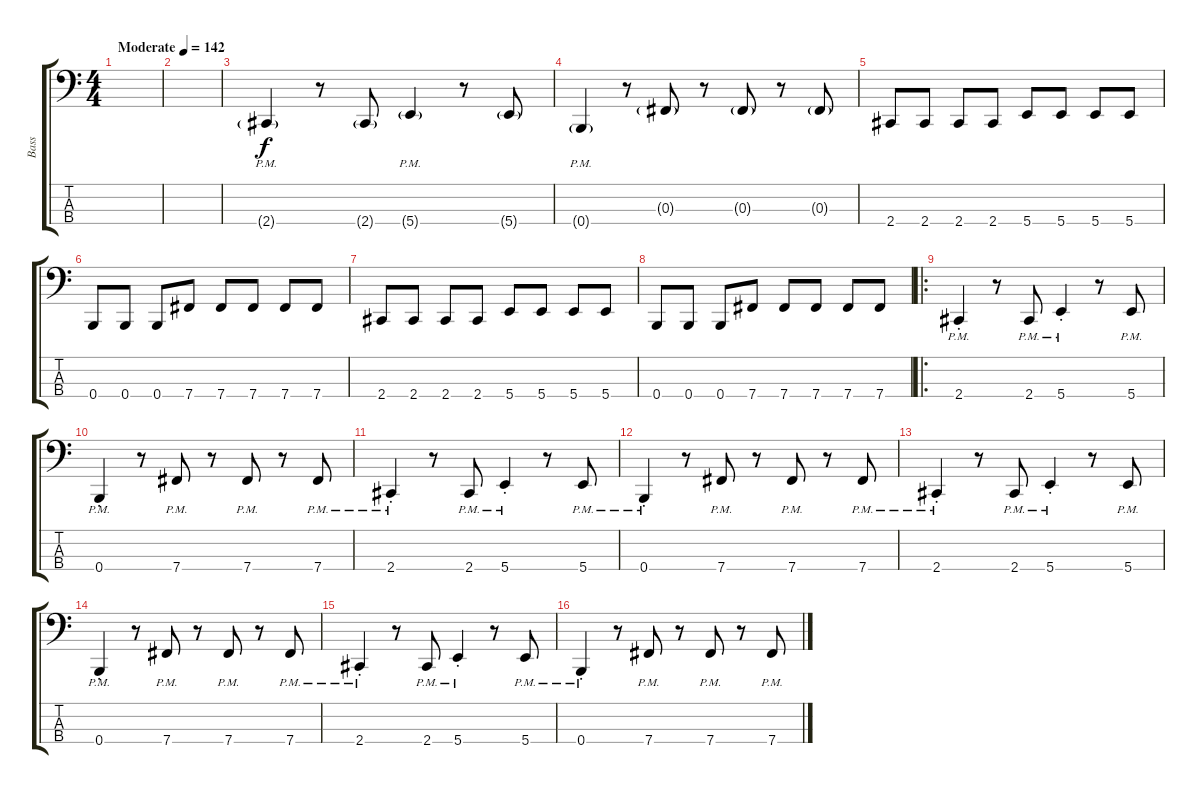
\track ("Bass" "Bass") {instrument electricbassfinger}
\staff {score tabs}
\tuning (E2 B1 Gb1 B0) {hide}
\ts (4 4)
\tempo (142 "Moderate")
\clef f4
\ks c
|
|
2.4{g pm}.4 r.8 2.4{g}.8 5.4{g pm}.4 r.8 5.4{g}.8 |
0.4{g pm}.4 r.8 0.3{g}.8 r.8 0.3{g}.8 r.8 0.3{g}.8 |
2.4.8{dy f} 2.4.8 2.4.8 2.4.8 5.4.8 5.4.8 5.4.8 5.4.8 |
0.4.8 0.4.8 0.4.8 7.4.8 7.4.8 7.4.8 7.4.8 7.4.8 |
2.4.8 2.4.8 2.4.8 2.4.8 5.4.8 5.4.8 5.4.8 5.4.8 |
0.4.8 0.4.8 0.4.8 7.4.8 7.4.8 7.4.8 7.4.8 7.4.8 |
\ro
2.4{pm st}.4 r.8 2.4{pm}.8 5.4{pm st}.4 r.8 5.4{pm}.8 |
0.4{pm st}.4 r.8 7.4{pm}.8 r.8 7.4{pm}.8 r.8 7.4{pm}.8 |
2.4{pm st}.4 r.8 2.4{pm}.8 5.4{pm st}.4 r.8 5.4{pm}.8 |
0.4{pm st}.4 r.8 7.4{pm}.8 r.8 7.4{pm}.8 r.8 7.4{pm}.8 |
2.4{pm st}.4 r.8 2.4{pm}.8 5.4{pm st}.4 r.8 5.4{pm}.8 |
0.4{pm st}.4 r.8 7.4{pm}.8 r.8 7.4{pm}.8 r.8 7.4{pm}.8 |
2.4{pm st}.4 r.8 2.4{pm}.8 5.4{pm st}.4 r.8 5.4{pm}.8 |
0.4{pm st}.4 r.8 7.4{pm}.8 r.8 7.4{pm}.8 r.8 7.4{pm}.8
